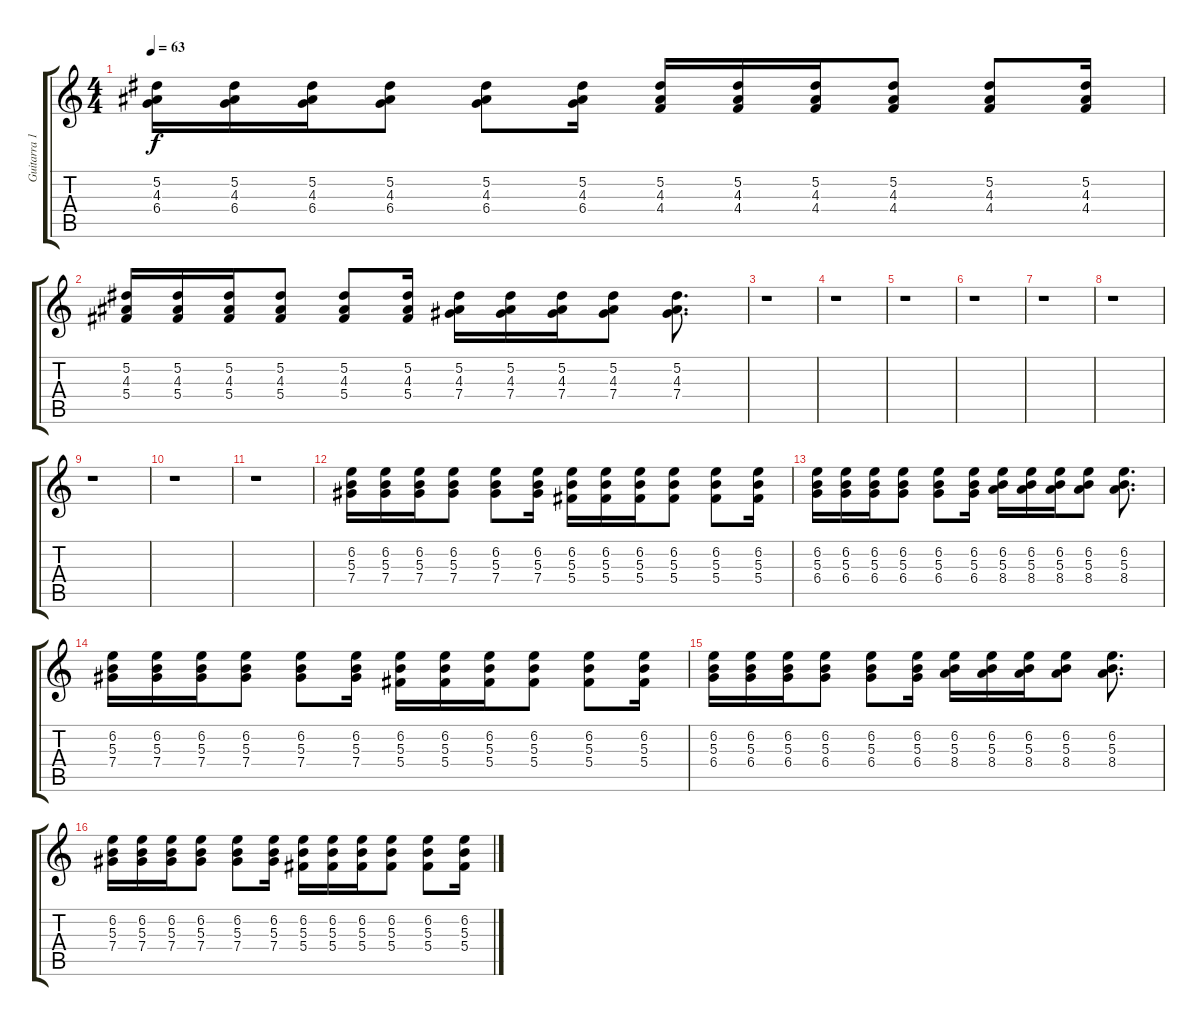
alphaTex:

\track ("Guitarra 1" "Guitarra 1") {instrument acousticguitarnylon}
\staff {score tabs}
\tuning (Eb4 Bb3 Gb3 Db3 Ab2 Eb2) {hide}
\ts (4 4)
\tempo 63
\clef g2
\ks c
(5.2 4.3 6.4).16{dy f} (5.2 4.3 6.4).16 (5.2 4.3 6.4).16 (5.2 4.3 6.4).8 (5.2 4.3 6.4).8 (5.2 4.3 6.4).16 (5.2 4.3 4.4).16 (5.2 4.3 4.4).16 (5.2 4.3 4.4).16 (5.2 4.3 4.4).8 (5.2 4.3 4.4).8 (5.2 4.3 4.4).16 |
(5.2 4.3 5.4).16 (5.2 4.3 5.4).16 (5.2 4.3 5.4).16 (5.2 4.3 5.4).8 (5.2 4.3 5.4).8 (5.2 4.3 5.4).16 (5.2 4.3 7.4).16 (5.2 4.3 7.4).16 (5.2 4.3 7.4).16 (5.2 4.3 7.4).8 (5.2 4.3 7.4).8{d} |
r.1 |
r.1 |
r.1 |
r.1 |
r.1 |
r.1 |
r.1 |
r.1 |
r.1 |
(6.2 5.3 7.4).16 (6.2 5.3 7.4).16 (6.2 5.3 7.4).16 (6.2 5.3 7.4).8 (6.2 5.3 7.4).8 (6.2 5.3 7.4).16 (6.2 5.3 5.4).16 (6.2 5.3 5.4).16 (6.2 5.3 5.4).16 (6.2 5.3 5.4).8 (6.2 5.3 5.4).8 (6.2 5.3 5.4).16 |
(6.2 5.3 6.4).16 (6.2 5.3 6.4).16 (6.2 5.3 6.4).16 (6.2 5.3 6.4).8 (6.2 5.3 6.4).8 (6.2 5.3 6.4).16 (6.2 5.3 8.4).16 (6.2 5.3 8.4).16 (6.2 5.3 8.4).16 (6.2 5.3 8.4).8 (6.2 5.3 8.4).8{d} |
(6.2 5.3 7.4).16 (6.2 5.3 7.4).16 (6.2 5.3 7.4).16 (6.2 5.3 7.4).8 (6.2 5.3 7.4).8 (6.2 5.3 7.4).16 (6.2 5.3 5.4).16 (6.2 5.3 5.4).16 (6.2 5.3 5.4).16 (6.2 5.3 5.4).8 (6.2 5.3 5.4).8 (6.2 5.3 5.4).16 |
(6.2 5.3 6.4).16 (6.2 5.3 6.4).16 (6.2 5.3 6.4).16 (6.2 5.3 6.4).8 (6.2 5.3 6.4).8 (6.2 5.3 6.4).16 (6.2 5.3 8.4).16 (6.2 5.3 8.4).16 (6.2 5.3 8.4).16 (6.2 5.3 8.4).8 (6.2 5.3 8.4).8{d} |
(6.2 5.3 7.4).16 (6.2 5.3 7.4).16 (6.2 5.3 7.4).16 (6.2 5.3 7.4).8 (6.2 5.3 7.4).8 (6.2 5.3 7.4).16 (6.2 5.3 5.4).16 (6.2 5.3 5.4).16 (6.2 5.3 5.4).16 (6.2 5.3 5.4).8 (6.2 5.3 5.4).8 (6.2 5.3 5.4).16
